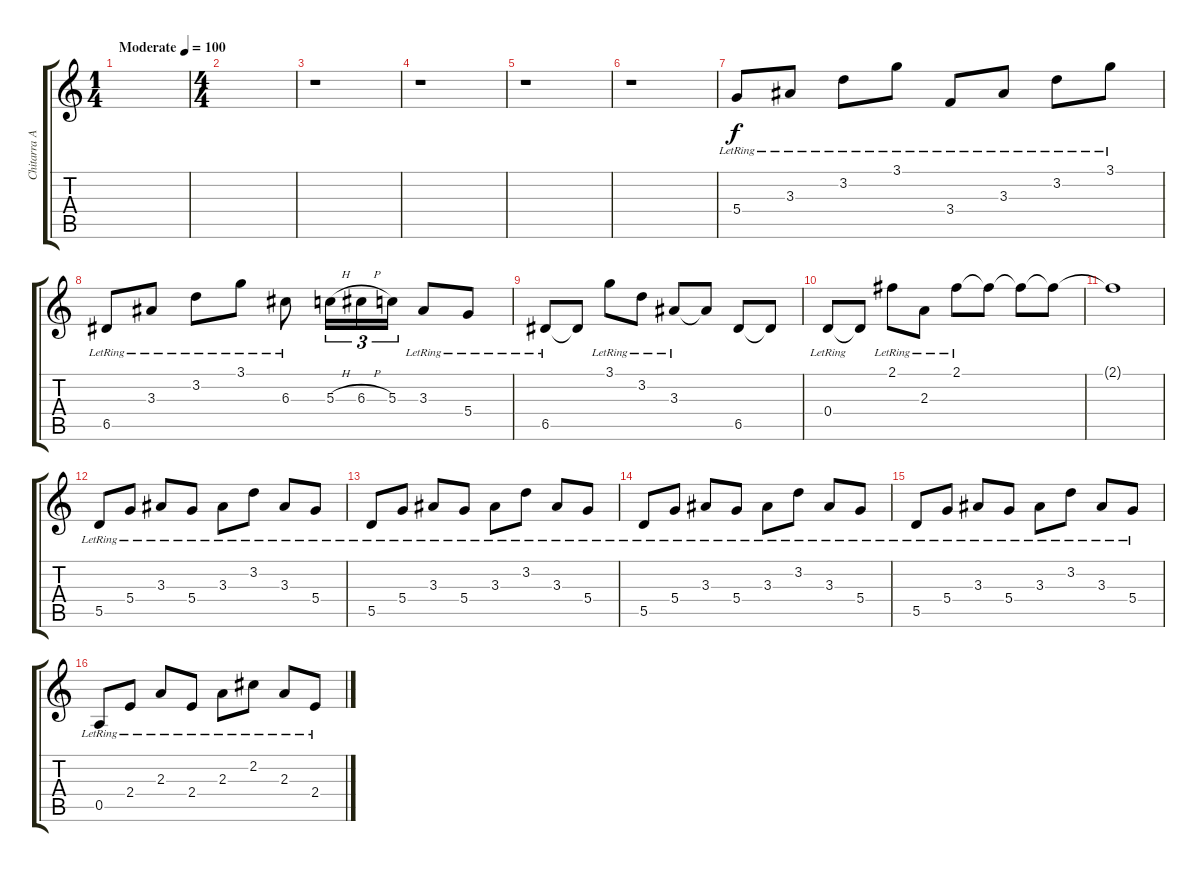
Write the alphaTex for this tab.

\track ("Chitarra Acustica 2" "Chitarra A") {solo instrument acousticguitarsteel}
\staff {score tabs}
\tuning (E4 B3 G3 D3 A2 E2) {hide}
\ts (1 4)
\tempo (100 "Moderate")
\clef g2
\ks c
|
\ts (4 4)
|
r.1 |
r.1 |
r.1 |
r.1 |
5.4{lr}.8 3.3{lr}.8 3.2{lr}.8 3.1{lr}.8 3.4{lr}.8 3.3{lr}.8 3.2{lr}.8 3.1{lr}.8 |
6.5{lr}.8 3.3{lr}.8 3.2{lr}.8 3.1{lr}.8 6.3{lr}.8 5.3{h}.16{tu (3 2)} 6.3{h}.16{tu (3 2)} 5.3.16{tu (3 2)} 3.3{lr}.8 5.4{lr}.8 |
6.5{lr}.8 6.5{t}.8 3.1{lr}.8 3.2{lr}.8 3.3{lr}.8 3.3{t}.8 6.5.8 6.5{t}.8 |
0.4{lr}.8 0.4{t}.8 2.1{lr}.8 2.3{lr}.8 2.1{lr}.8 2.1{t}.8 2.1{t}.8 2.1{t}.8 |
2.1{t}.1 |
5.5{lr}.8 5.4{lr}.8 3.3{lr}.8 5.4{lr}.8 3.3{lr}.8 3.2{lr}.8 3.3{lr}.8 5.4{lr}.8 |
5.5{lr}.8 5.4{lr}.8 3.3{lr}.8 5.4{lr}.8 3.3{lr}.8 3.2{lr}.8 3.3{lr}.8 5.4{lr}.8 |
5.5{lr}.8 5.4{lr}.8 3.3{lr}.8 5.4{lr}.8 3.3{lr}.8 3.2{lr}.8 3.3{lr}.8 5.4{lr}.8 |
5.5{lr}.8 5.4{lr}.8 3.3{lr}.8 5.4{lr}.8 3.3{lr}.8 3.2{lr}.8 3.3{lr}.8 5.4{lr}.8 |
0.5{lr}.8 2.4{lr}.8 2.3{lr}.8 2.4{lr}.8 2.3{lr}.8 2.2{lr}.8 2.3{lr}.8 2.4{lr}.8
